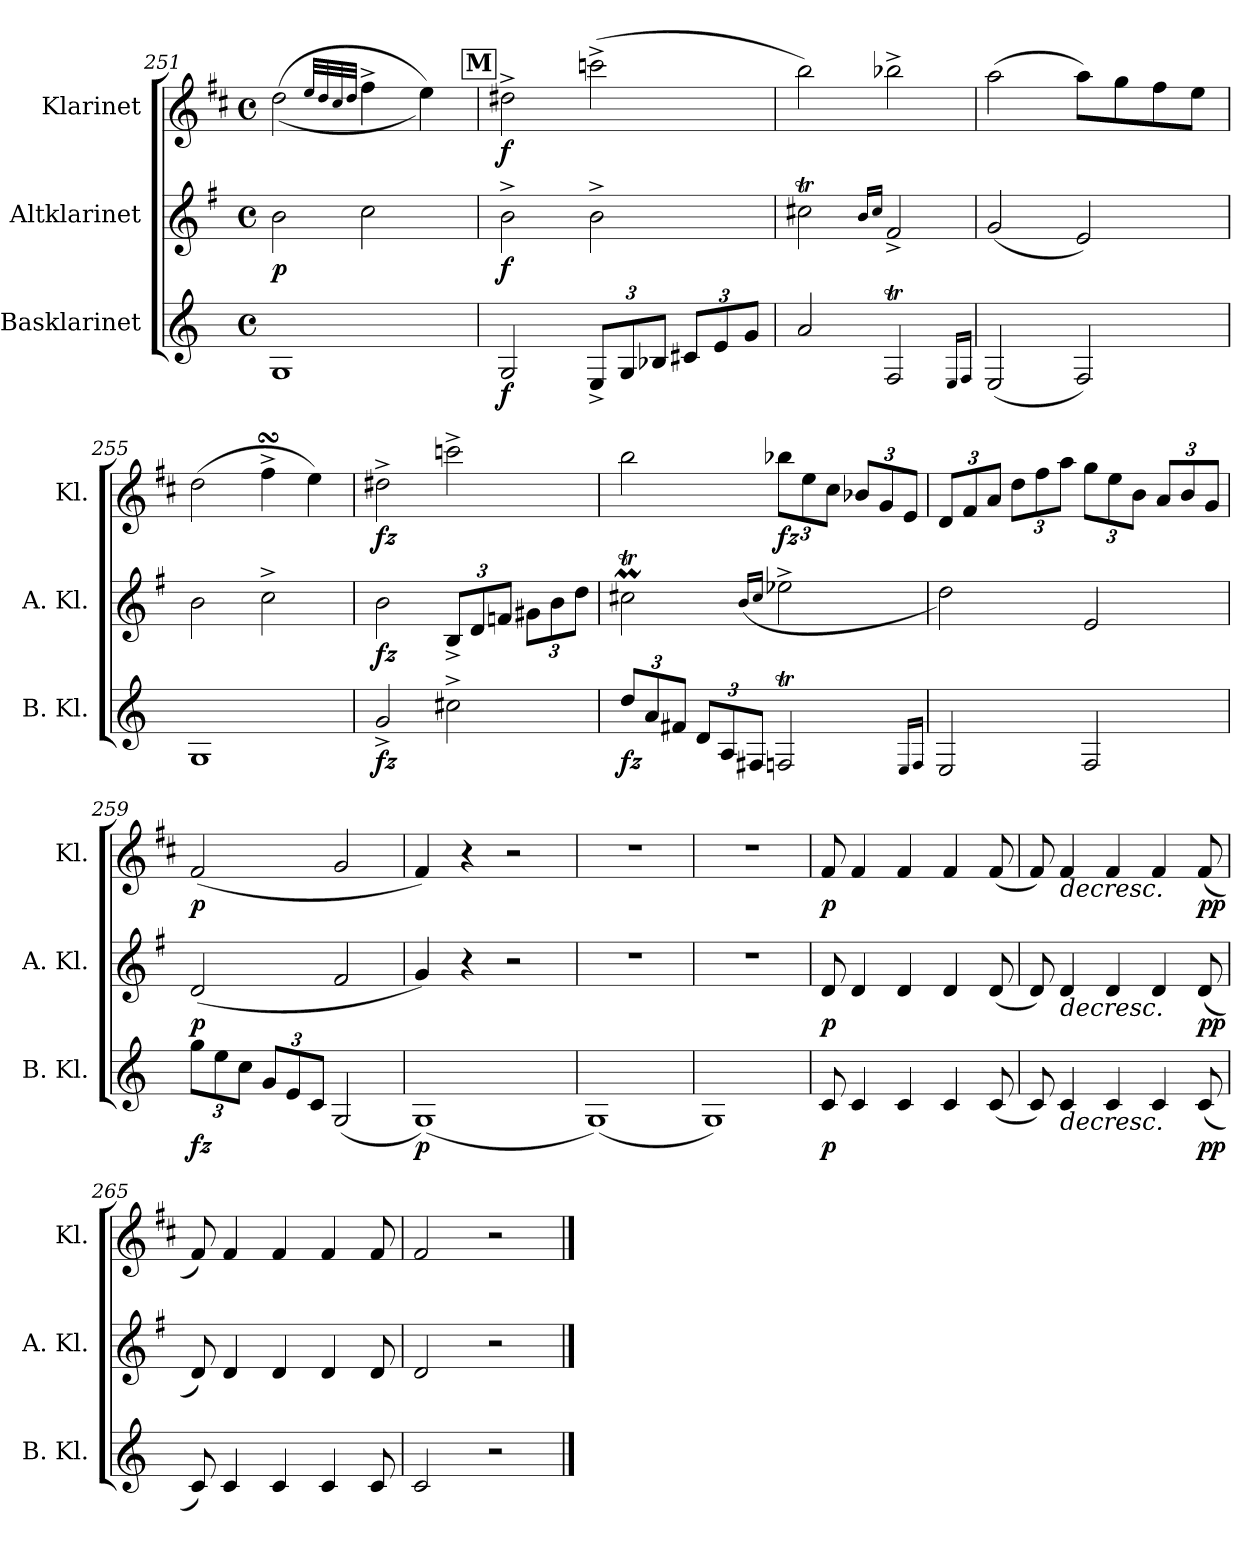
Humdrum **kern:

**kern	**dynam	**kern	**dynam	**kern	**dynam
*part3	*part3	*part2	*part2	*part1	*part1
*staff3	*staff3	*staff2	*staff2	*staff1	*staff1
*I"Basklarinet	*	*I"Altklarinet	*	*I"Klarinet	*
*I'B. Kl.	*	*I'A. Kl.	*	*I'Kl.	*
*clefG2	*	*clefG2	*	*clefG2	*
*ITrd7c12	*	*ITrd4c7	*	*ITrd1c2	*
*k[]	*	*k[]	*	*k[]	*
*M4/4	*	*M4/4	*	*M4/4	*
*met(c)	*	*met(c)	*	*met(c)	*
=251	=251	=251	=251	=251	=251
!	!	!	!LO:DY:b	!	!
1GG	.	2e\	p	(>(>2cc\	.
.	.	.	.	32qdd/LLL	.
.	.	.	.	32qcc/	.
.	.	.	.	32qb/	.
.	.	.	.	32qcc/JJJ	.
.	.	2f\	.	4ee^\	.
.	.	.	.	4dd\))	.
!!LO:REH:place=s1:a:B:fs=14:t=M
=252	=252	=252	=252	=252	=252
!	!LO:DY:b	!	!LO:DY:b	!	!LO:DY:b
2GG/	f	2e^\	f	2cc#X^\	f
*Xbrackettup	*	*	*	*	*
12EE^/L	.	2e^\	.	(>2bb-X^\	.
12GG/	.	.	.	.	.
12BB-X/J	.	.	.	.	.
12C#X/L	.	.	.	.	.
12E/	.	.	.	.	.
12G/J	.	.	.	.	.
=253	=253	=253	=253	=253	=253
2A/	.	2f#Xt\	.	2aa\)	.
.	.	16qe/LL	.	.	.
.	.	16qf#/JJ	.	.	.
2FFT/	.	2B^/	.	2aa-X^\	.
16qEE/LL	.	.	.	.	.
16qFF/JJ	.	.	.	.	.
=254	=254	=254	=254	=254	=254
(<2EE/	.	(<2c/	.	(>2gg\	.
2FF/)	.	2A/)	.	8gg\L)	.
.	.	.	.	8ff\	.
.	.	.	.	8ee\	.
.	.	.	.	8dd\J	.
!!LO:PB:g=z
=255	=255	=255	=255	=255	=255
1GG	.	2e\	.	(>2cc\	.
.	.	2f^\	.	4eesSsS^\	.
.	.	.	.	4dd\)	.
=256	=256	=256	=256	=256	=256
!	!LO:DY:b	!	!LO:DY:b	!	!LO:DY:b
2G^/	fz	2e\	fz	2cc#X^\	fz
*	*	*Xbrackettup	*	*	*
2c#X^\	.	12E^/L	.	2bb-X^\	.
.	.	12G/	.	.	.
.	.	12B-X/J	.	.	.
.	.	12c#X\L	.	.	.
.	.	12e\	.	.	.
.	.	12g\J	.	.	.
=257	=257	=257	=257	=257	=257
!	!LO:DY:b	!	!	!	!
12d/L	fz	2f#Xtm\	.	2aa\	.
12A/	.	.	.	.	.
12F#X/J	.	.	.	.	.
12D/L	.	.	.	.	.
12AA/	.	.	.	.	.
12FF#X/J	.	.	.	.	.
.	.	(<16qe/LL	.	.	.
.	.	16qf#/JJ	.	.	.
*	*	*	*	*Xbrackettup	*
!	!	!	!	!	!LO:DY:b
2FFnT/	.	2a-X^\	.	12aa-X\L	fz
.	.	.	.	12dd\	.
.	.	.	.	12b\J	.
.	.	.	.	12a-X/L	.
.	.	.	.	12f/	.
.	.	.	.	12d/J	.
16qEE/LL	.	.	.	.	.
16qFF/JJ	.	.	.	.	.
!!LO:LB:g=z
=258	=258	=258	=258	=258	=258
2EE/	.	2g\)	.	12c/L	.
.	.	.	.	12e/	.
.	.	.	.	12g/J	.
.	.	.	.	12cc\L	.
.	.	.	.	12ee\	.
.	.	.	.	12gg\J	.
2FF/	.	2A/	.	12ff\L	.
.	.	.	.	12dd\	.
.	.	.	.	12a\J	.
.	.	.	.	12g/L	.
.	.	.	.	12a/	.
.	.	.	.	12f/J	.
=259	=259	=259	=259	=259	=259
!	!LO:DY:b	!	!LO:DY:b	!	!LO:DY:b
12g\L	fz	(<2G/	p	(<2e/	p
12e\	.	.	.	.	.
12c\J	.	.	.	.	.
12G/L	.	.	.	.	.
12E/	.	.	.	.	.
12C/J	.	.	.	.	.
(<2GG/	.	2B/	.	2f/	.
=260	=260	=260	=260	=260	=260
!	!LO:DY:b	!	!	!	!
(<1GG)	p	4c/)	.	4e/)	.
.	.	4r	.	4r	.
.	.	2r	.	2r	.
=261	=261	=261	=261	=261	=261
(<1GG)	.	1r	.	1r	.
=262	=262	=262	=262	=262	=262
1GG)	.	1r	.	1r	.
=263	=263	=263	=263	=263	=263
!	!LO:DY:b	!	!LO:DY:b	!	!LO:DY:b
8C/	p	8G/	p	8e/	p
4C/	.	4G/	.	4e/	.
4C/	.	4G/	.	4e/	.
4C/	.	4G/	.	4e/	.
(<8C/	.	(<8G/	.	(<8e/	.
!!LO:LB:g=z
=264	=264	=264	=264	=264	=264
8C/)	.	8G/)	.	8e/)	.
!	!LO:HP:b	!	!LO:HP:b	!	!LO:HP:b
4C/	>	4G/	>	4e/	>
4C/	.	4G/	.	4e/	.
4C/	.	4G/	.	4e/	.
!	!LO:DY:b	!	!LO:DY:b	!	!LO:DY:b
(<8C/	pp	(<8G/	pp	(<8e/	pp
.	]	.	]	.	]
=265	=265	=265	=265	=265	=265
8C/)	.	8G/)	.	8e/)	.
4C/	.	4G/	.	4e/	.
4C/	.	4G/	.	4e/	.
4C/	.	4G/	.	4e/	.
8C/	.	8G/	.	8e/	.
=266	=266	=266	=266	=266	=266
2C/	.	2G/	.	2e/	.
2r	.	2r	.	2r	.
==	==	==	==	==	==
*-	*-	*-	*-	*-	*-
